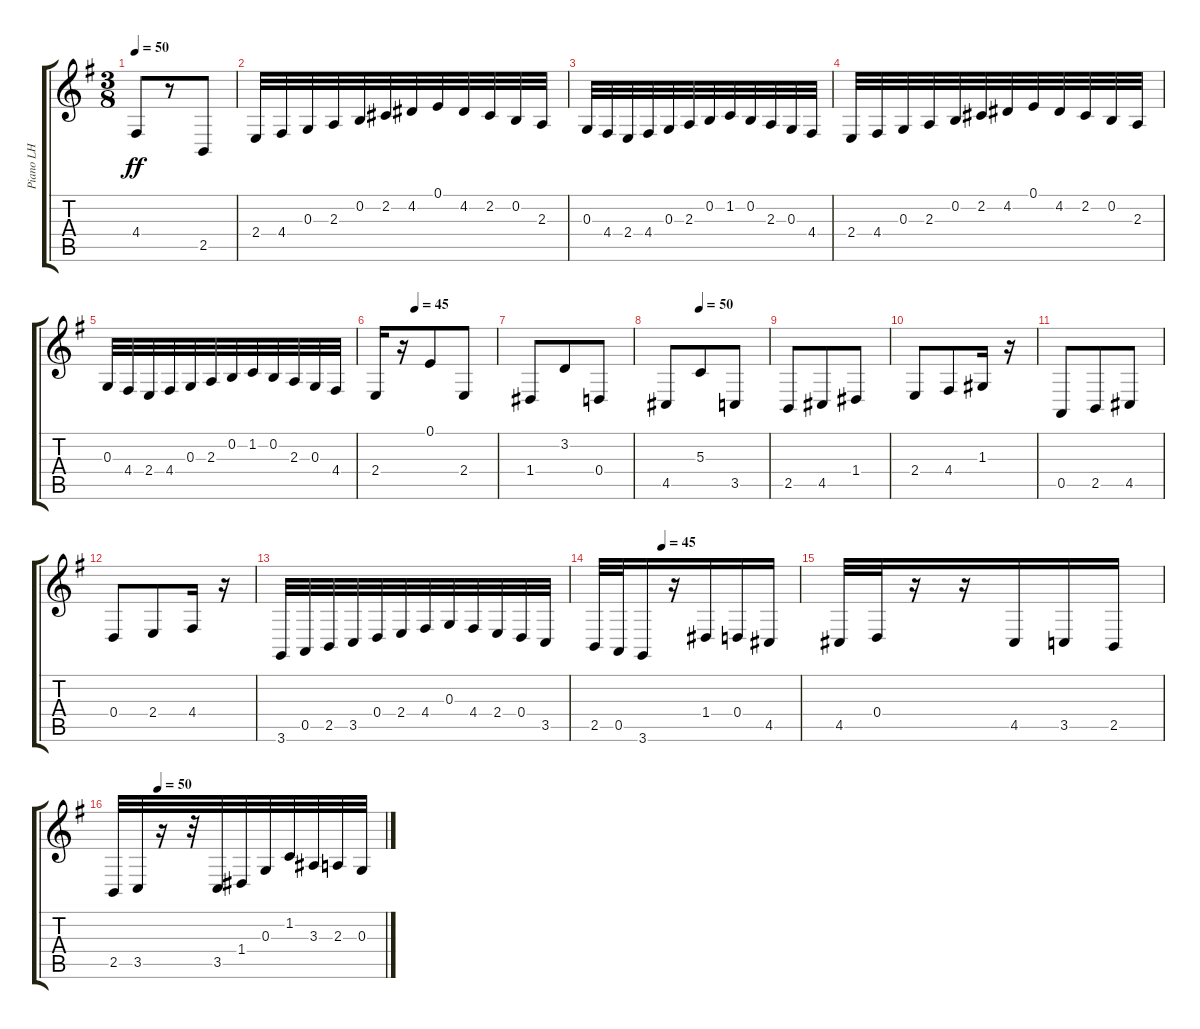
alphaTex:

\track ("Piano LH" "Piano LH") {instrument acousticgrandpiano}
\staff {score tabs}
\tuning (E4 B3 G3 D3 A2 E2) {hide}
\ts (3 8)
\tempo 50
\clef g2
\ks eminor
4.4.8{dy ff} r.8 2.5.8 |
2.4.32 4.4.32 0.3.32 2.3.32 0.2.32 2.2.32 4.2.32 0.1.32 4.2.32 2.2.32 0.2.32 2.3.32 |
0.3.32 4.4.32 2.4.32 4.4.32 0.3.32 2.3.32 0.2.32 1.2.32 0.2.32 2.3.32 0.3.32 4.4.32 |
2.4.32 4.4.32 0.3.32 2.3.32 0.2.32 2.2.32 4.2.32 0.1.32 4.2.32 2.2.32 0.2.32 2.3.32 |
0.3.32 4.4.32 2.4.32 4.4.32 0.3.32 2.3.32 0.2.32 1.2.32 0.2.32 2.3.32 0.3.32 4.4.32 |
\tempo (45 0.3333333333333333)
2.4.16 r.16 0.1.8 2.4.8 |
1.4.8 3.2.8 0.4.8 |
\tempo (50 0.3333333333333333)
4.5.8 5.3.8 3.5.8 |
2.5.8 4.5.8 1.4.8 |
2.4.8 4.4.8 1.3.16 r.16 |
0.5.8 2.5.8 4.5.8 |
0.4.8 2.4.8 4.4.16 r.16 |
3.6.32 0.5.32 2.5.32 3.5.32 0.4.32 2.4.32 4.4.32 0.3.32 4.4.32 2.4.32 0.4.32 3.5.32 |
\tempo (45 0.3333333333333333)
2.5.32 0.5.32 3.6.16 r.16 1.4.16 0.4.16 4.5.16 |
4.5.32 0.4.32 r.16 r.16 4.5.16 3.5.16 2.5.16 |
\tempo (50 0.16666666666666666)
2.5.32 3.5.32 r.16 r.32 3.5.32 1.4.32 0.3.32 1.2.32 3.3.32 2.3.32 0.3.32
